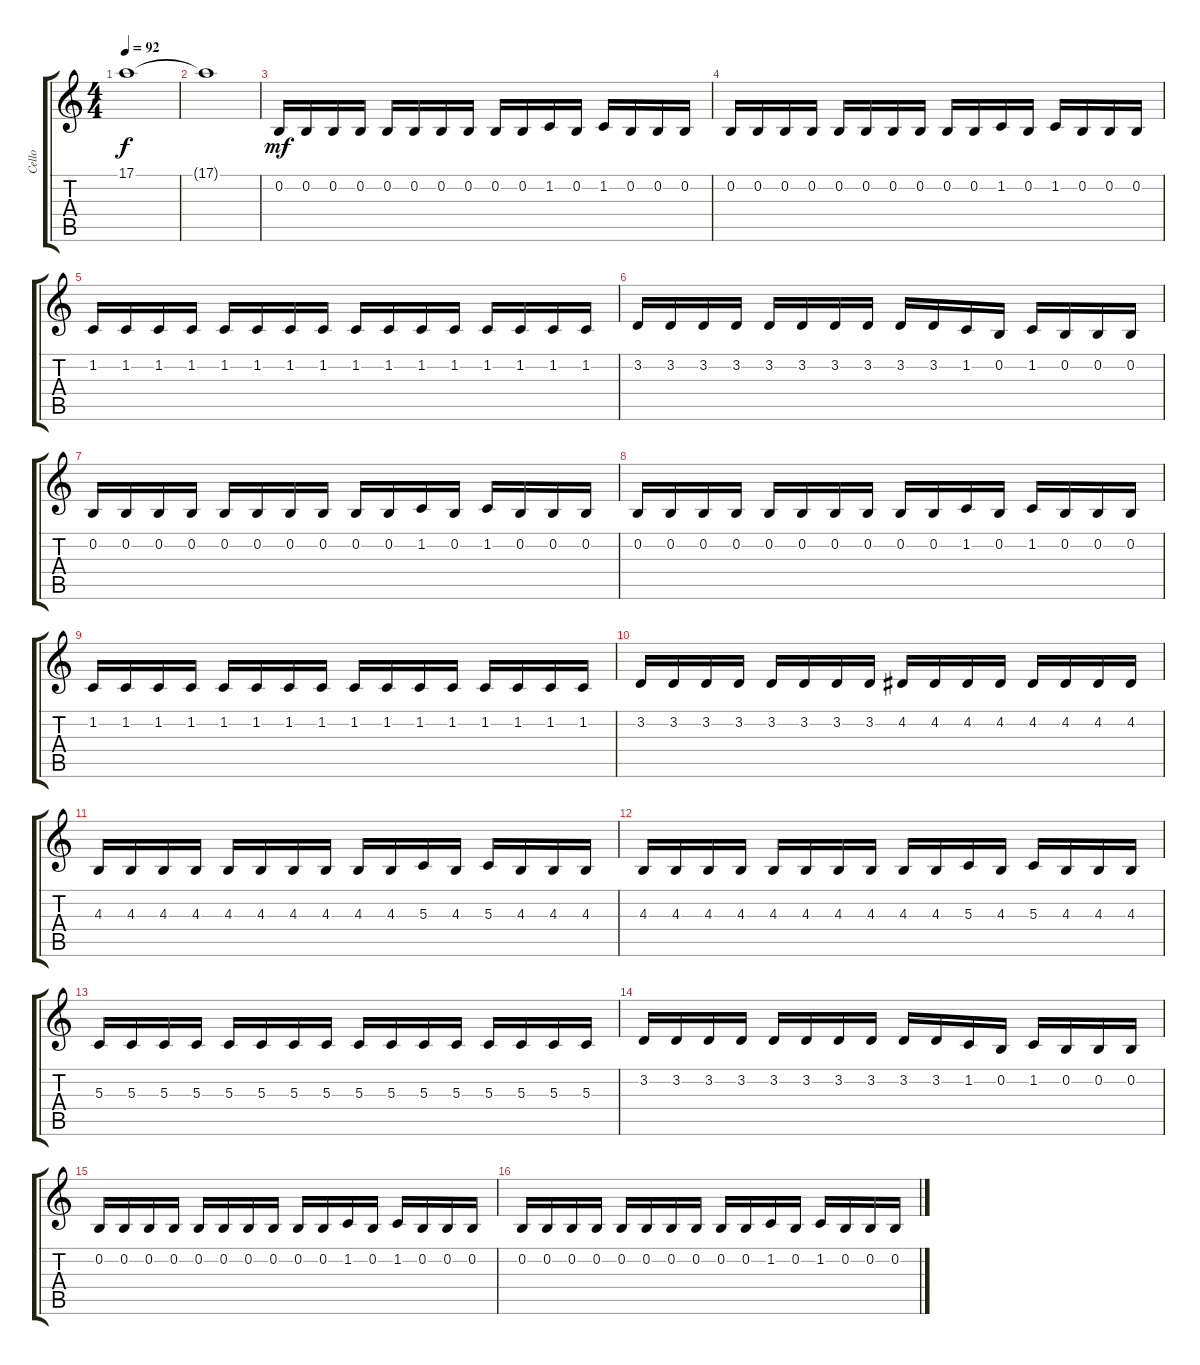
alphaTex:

\track ("Cello" "Cello") {instrument cello}
\staff {score tabs}
\tuning (E4 B3 G3 D3 A2 E2) {hide}
\ts (4 4)
\tempo 92
\clef g2
\ks c
17.1{t}.1{dy f} |
17.1{t}.1 |
0.2.16{dy mf} 0.2.16 0.2.16 0.2.16 0.2.16 0.2.16 0.2.16 0.2.16 0.2.16 0.2.16 1.2.16 0.2.16 1.2.16 0.2.16 0.2.16 0.2.16 |
0.2.16 0.2.16 0.2.16 0.2.16 0.2.16 0.2.16 0.2.16 0.2.16 0.2.16 0.2.16 1.2.16 0.2.16 1.2.16 0.2.16 0.2.16 0.2.16 |
1.2.16 1.2.16 1.2.16 1.2.16 1.2.16 1.2.16 1.2.16 1.2.16 1.2.16 1.2.16 1.2.16 1.2.16 1.2.16 1.2.16 1.2.16 1.2.16 |
3.2.16 3.2.16 3.2.16 3.2.16 3.2.16 3.2.16 3.2.16 3.2.16 3.2.16 3.2.16 1.2.16 0.2.16 1.2.16 0.2.16 0.2.16 0.2.16 |
0.2.16 0.2.16 0.2.16 0.2.16 0.2.16 0.2.16 0.2.16 0.2.16 0.2.16 0.2.16 1.2.16 0.2.16 1.2.16 0.2.16 0.2.16 0.2.16 |
0.2.16 0.2.16 0.2.16 0.2.16 0.2.16 0.2.16 0.2.16 0.2.16 0.2.16 0.2.16 1.2.16 0.2.16 1.2.16 0.2.16 0.2.16 0.2.16 |
1.2.16 1.2.16 1.2.16 1.2.16 1.2.16 1.2.16 1.2.16 1.2.16 1.2.16 1.2.16 1.2.16 1.2.16 1.2.16 1.2.16 1.2.16 1.2.16 |
3.2.16 3.2.16 3.2.16 3.2.16 3.2.16 3.2.16 3.2.16 3.2.16 4.2.16 4.2.16 4.2.16 4.2.16 4.2.16 4.2.16 4.2.16 4.2.16 |
4.3.16 4.3.16 4.3.16 4.3.16 4.3.16 4.3.16 4.3.16 4.3.16 4.3.16 4.3.16 5.3.16 4.3.16 5.3.16 4.3.16 4.3.16 4.3.16 |
4.3.16 4.3.16 4.3.16 4.3.16 4.3.16 4.3.16 4.3.16 4.3.16 4.3.16 4.3.16 5.3.16 4.3.16 5.3.16 4.3.16 4.3.16 4.3.16 |
5.3.16 5.3.16 5.3.16 5.3.16 5.3.16 5.3.16 5.3.16 5.3.16 5.3.16 5.3.16 5.3.16 5.3.16 5.3.16 5.3.16 5.3.16 5.3.16 |
3.2.16 3.2.16 3.2.16 3.2.16 3.2.16 3.2.16 3.2.16 3.2.16 3.2.16 3.2.16 1.2.16 0.2.16 1.2.16 0.2.16 0.2.16 0.2.16 |
0.2.16 0.2.16 0.2.16 0.2.16 0.2.16 0.2.16 0.2.16 0.2.16 0.2.16 0.2.16 1.2.16 0.2.16 1.2.16 0.2.16 0.2.16 0.2.16 |
0.2.16 0.2.16 0.2.16 0.2.16 0.2.16 0.2.16 0.2.16 0.2.16 0.2.16 0.2.16 1.2.16 0.2.16 1.2.16 0.2.16 0.2.16 0.2.16
